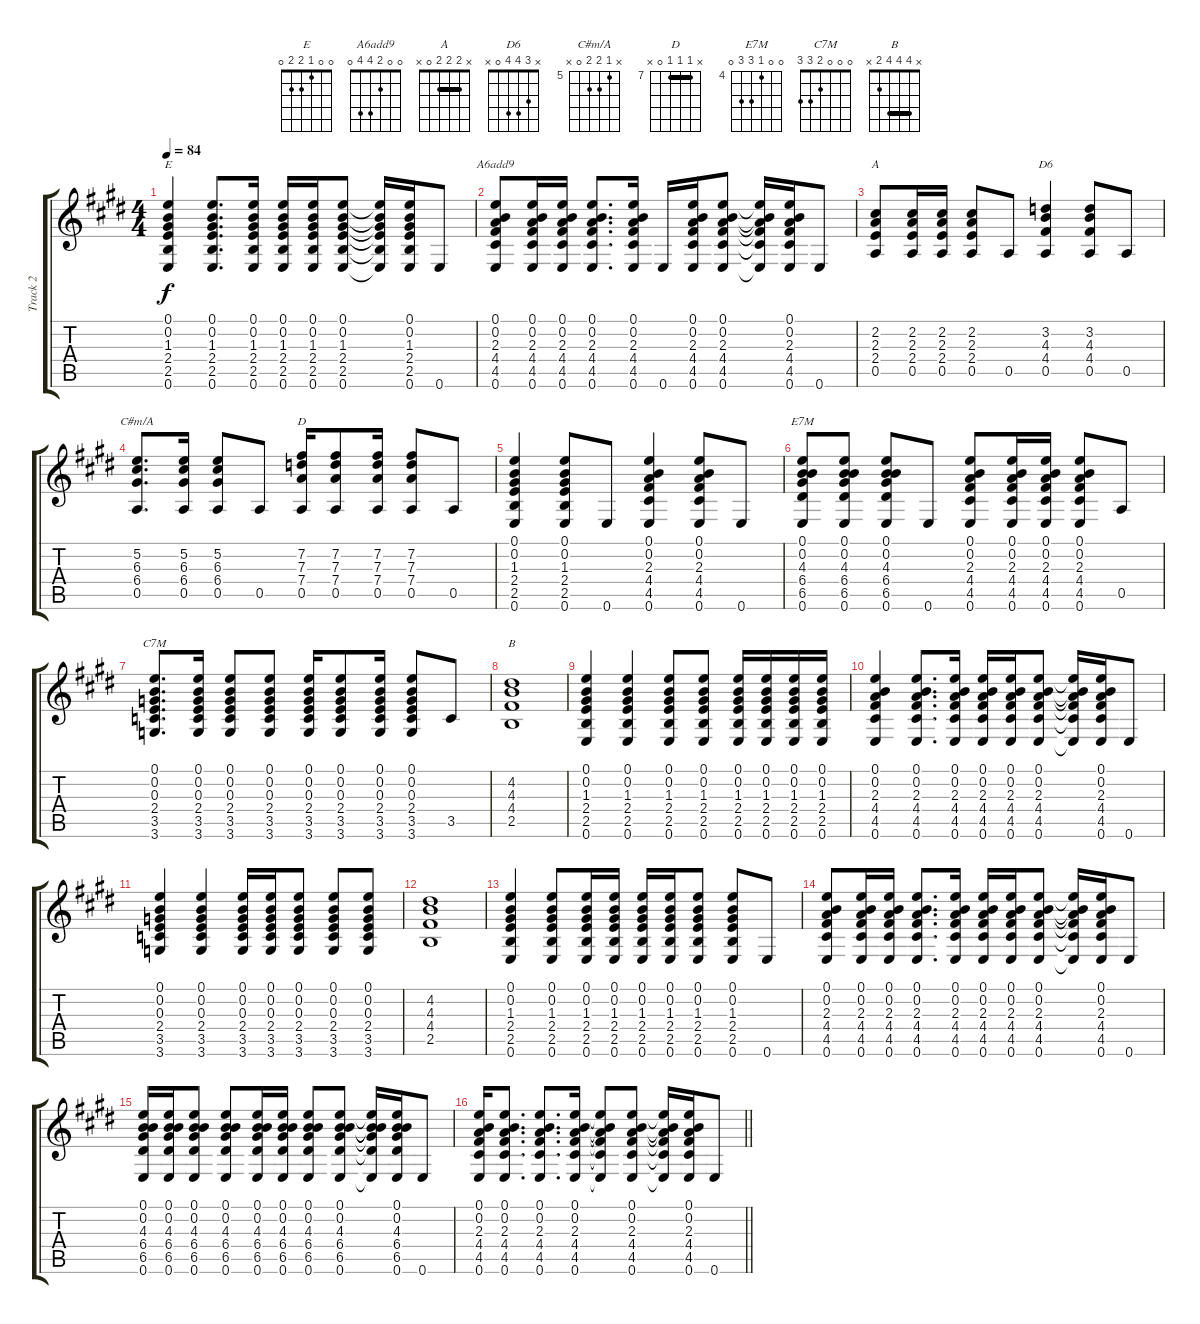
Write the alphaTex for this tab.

\track ("Track 2" "Track 2") {instrument acousticguitarsteel}
\staff {score tabs}
\tuning (E4 B3 G3 D3 A2 E2) {hide}
\chord ("E" 0 0 1 2 2 0)
\chord ("A6add9" 0 0 2 4 4 0)
\chord ("A" x 2 2 2 0 x) {barre 2}
\chord ("D6" x 3 4 4 0 x)
\chord ("C#m/A" x 5 6 6 0 x) {firstfret 5}
\chord ("D" x 7 7 7 0 x) {firstfret 7 barre 7}
\chord ("E7M" 0 0 4 6 6 0) {firstfret 4}
\chord ("C7M" 0 0 0 2 3 3)
\chord ("B" x 4 4 4 2 x) {barre 4}
\ts (4 4)
\tempo 84
\clef g2
\ks e
(0.1 0.2 1.3 2.4 2.5 0.6).4{ch "E" dy f} (0.1 0.2 1.3 2.4 2.5 0.6).8{d} (0.1 0.2 1.3 2.4 2.5 0.6).16 (0.1 0.2 1.3 2.4 2.5 0.6).16 (0.1 0.2 1.3 2.4 2.5 0.6).16 (0.1 0.2 1.3 2.4 2.5 0.6).8 (0.1{t} 0.2{t} 1.3{t} 2.4{t} 2.5{t} 0.6{t}).16 (0.1 0.2 1.3 2.4 2.5 0.6).16 0.6.8 |
(0.1 0.2 2.3 4.4 4.5 0.6).8{ch "A6add9"} (0.1 0.2 2.3 4.4 4.5 0.6).16 (0.1 0.2 2.3 4.4 4.5 0.6).16 (0.1 0.2 2.3 4.4 4.5 0.6).8{d} (0.1 0.2 2.3 4.4 4.5 0.6).16 0.6.16 (0.1 0.2 2.3 4.4 4.5 0.6).16 (0.1 0.2 2.3 4.4 4.5 0.6).8 (0.1{t} 0.2{t} 2.3{t} 4.4{t} 4.5{t} 0.6{t}).16 (0.1 0.2 2.3 4.4 4.5 0.6).16 0.6.8 |
(2.2 2.3 2.4 0.5).8{ch "A"} (2.2 2.3 2.4 0.5).16 (2.2 2.3 2.4 0.5).16 (2.2 2.3 2.4 0.5).8 0.5.8 (3.2 4.3 4.4 0.5).4{ch "D6"} (3.2 4.3 4.4 0.5).8 0.5.8 |
(5.2 6.3 6.4 0.5).8{d ch "C#m/A"} (5.2 6.3 6.4 0.5).16 (5.2 6.3 6.4 0.5).8 0.5.8 (7.2 7.3 7.4 0.5).16{ch "D"} (7.2 7.3 7.4 0.5).8 (7.2 7.3 7.4 0.5).16 (7.2 7.3 7.4 0.5).8 0.5.8 |
(0.1 0.2 1.3 2.4 2.5 0.6).4 (0.1 0.2 1.3 2.4 2.5 0.6).8 0.6.8 (0.1 0.2 2.3 4.4 4.5 0.6).4 (0.1 0.2 2.3 4.4 4.5 0.6).8 0.6.8 |
(0.1 0.2 4.3 6.4 6.5 0.6).8{ch "E7M"} (0.1 0.2 4.3 6.4 6.5 0.6).8 (0.1 0.2 4.3 6.4 6.5 0.6).8 0.6.8 (0.1 0.2 2.3 4.4 4.5 0.6).8 (0.1 0.2 2.3 4.4 4.5 0.6).16 (0.1 0.2 2.3 4.4 4.5 0.6).16 (0.1 0.2 2.3 4.4 4.5 0.6).8 0.5.8 |
(0.1 0.2 0.3 2.4 3.5 3.6).8{d ch "C7M"} (0.1 0.2 0.3 2.4 3.5 3.6).16 (0.1 0.2 0.3 2.4 3.5 3.6).8 (0.1 0.2 0.3 2.4 3.5 3.6).8 (0.1 0.2 0.3 2.4 3.5 3.6).16 (0.1 0.2 0.3 2.4 3.5 3.6).8 (0.1 0.2 0.3 2.4 3.5 3.6).16 (0.1 0.2 0.3 2.4 3.5 3.6).8 3.5.8 |
(4.2 4.3 4.4 2.5).1{ch "B"} |
(0.1 0.2 1.3 2.4 2.5 0.6).4 (0.1 0.2 1.3 2.4 2.5 0.6).4 (0.1 0.2 1.3 2.4 2.5 0.6).8 (0.1 0.2 1.3 2.4 2.5 0.6).8 (0.1 0.2 1.3 2.4 2.5 0.6).16 (0.1 0.2 1.3 2.4 2.5 0.6).16 (0.1 0.2 1.3 2.4 2.5 0.6).16 (0.1 0.2 1.3 2.4 2.5 0.6).16 |
(0.1 0.2 2.3 4.4 4.5 0.6).4 (0.1 0.2 2.3 4.4 4.5 0.6).8{d} (0.1 0.2 2.3 4.4 4.5 0.6).16 (0.1 0.2 2.3 4.4 4.5 0.6).16 (0.1 0.2 2.3 4.4 4.5 0.6).16 (0.1 0.2 2.3 4.4 4.5 0.6).8 (0.1{t} 0.2{t} 2.3{t} 4.4{t} 4.5{t} 0.6{t}).16 (0.1 0.2 2.3 4.4 4.5 0.6).16 0.6.8 |
(0.1 0.2 0.3 2.4 3.5 3.6).4 (0.1 0.2 0.3 2.4 3.5 3.6).4 (0.1 0.2 0.3 2.4 3.5 3.6).16 (0.1 0.2 0.3 2.4 3.5 3.6).16 (0.1 0.2 0.3 2.4 3.5 3.6).8 (0.1 0.2 0.3 2.4 3.5 3.6).8 (0.1 0.2 0.3 2.4 3.5 3.6).8 |
(4.2 4.3 4.4 2.5).1 |
(0.1 0.2 1.3 2.4 2.5 0.6).4 (0.1 0.2 1.3 2.4 2.5 0.6).8 (0.1 0.2 1.3 2.4 2.5 0.6).16 (0.1 0.2 1.3 2.4 2.5 0.6).16 (0.1 0.2 1.3 2.4 2.5 0.6).16 (0.1 0.2 1.3 2.4 2.5 0.6).16 (0.1 0.2 1.3 2.4 2.5 0.6).8 (0.1 0.2 1.3 2.4 2.5 0.6).8 0.6.8 |
(0.1 0.2 2.3 4.4 4.5 0.6).8 (0.1 0.2 2.3 4.4 4.5 0.6).16 (0.1 0.2 2.3 4.4 4.5 0.6).16 (0.1 0.2 2.3 4.4 4.5 0.6).8{d} (0.1 0.2 2.3 4.4 4.5 0.6).16 (0.1 0.2 2.3 4.4 4.5 0.6).16 (0.1 0.2 2.3 4.4 4.5 0.6).16 (0.1 0.2 2.3 4.4 4.5 0.6).8 (0.1{t} 0.2{t} 2.3{t} 4.4{t} 4.5{t} 0.6{t}).16 (0.1 0.2 2.3 4.4 4.5 0.6).16 0.6.8 |
(0.1 0.2 4.3 6.4 6.5 0.6).16 (0.1 0.2 4.3 6.4 6.5 0.6).16 (0.1 0.2 4.3 6.4 6.5 0.6).8 (0.1 0.2 4.3 6.4 6.5 0.6).8 (0.1 0.2 4.3 6.4 6.5 0.6).16 (0.1 0.2 4.3 6.4 6.5 0.6).16 (0.1 0.2 4.3 6.4 6.5 0.6).8 (0.1 0.2 4.3 6.4 6.5 0.6).8 (0.1{t} 0.2{t} 4.3{t} 6.4{t} 6.5{t} 0.6{t}).16 (0.1 0.2 4.3 6.4 6.5 0.6).16 0.6.8 |
\barLineRight lightlight
(0.1 0.2 2.3 4.4 4.5 0.6).16 (0.1 0.2 2.3 4.4 4.5 0.6).8{d} (0.1 0.2 2.3 4.4 4.5 0.6).8{d} (0.1 0.2 2.3 4.4 4.5 0.6).16 (0.1{t} 0.2{t} 2.3{t} 4.4{t} 4.5{t} 0.6{t}).8 (0.1 0.2 2.3 4.4 4.5 0.6).8 (0.1{t} 0.2{t} 2.3{t} 4.4{t} 4.5{t} 0.6{t}).16 (0.1 0.2 2.3 4.4 4.5 0.6).16 0.6.8
